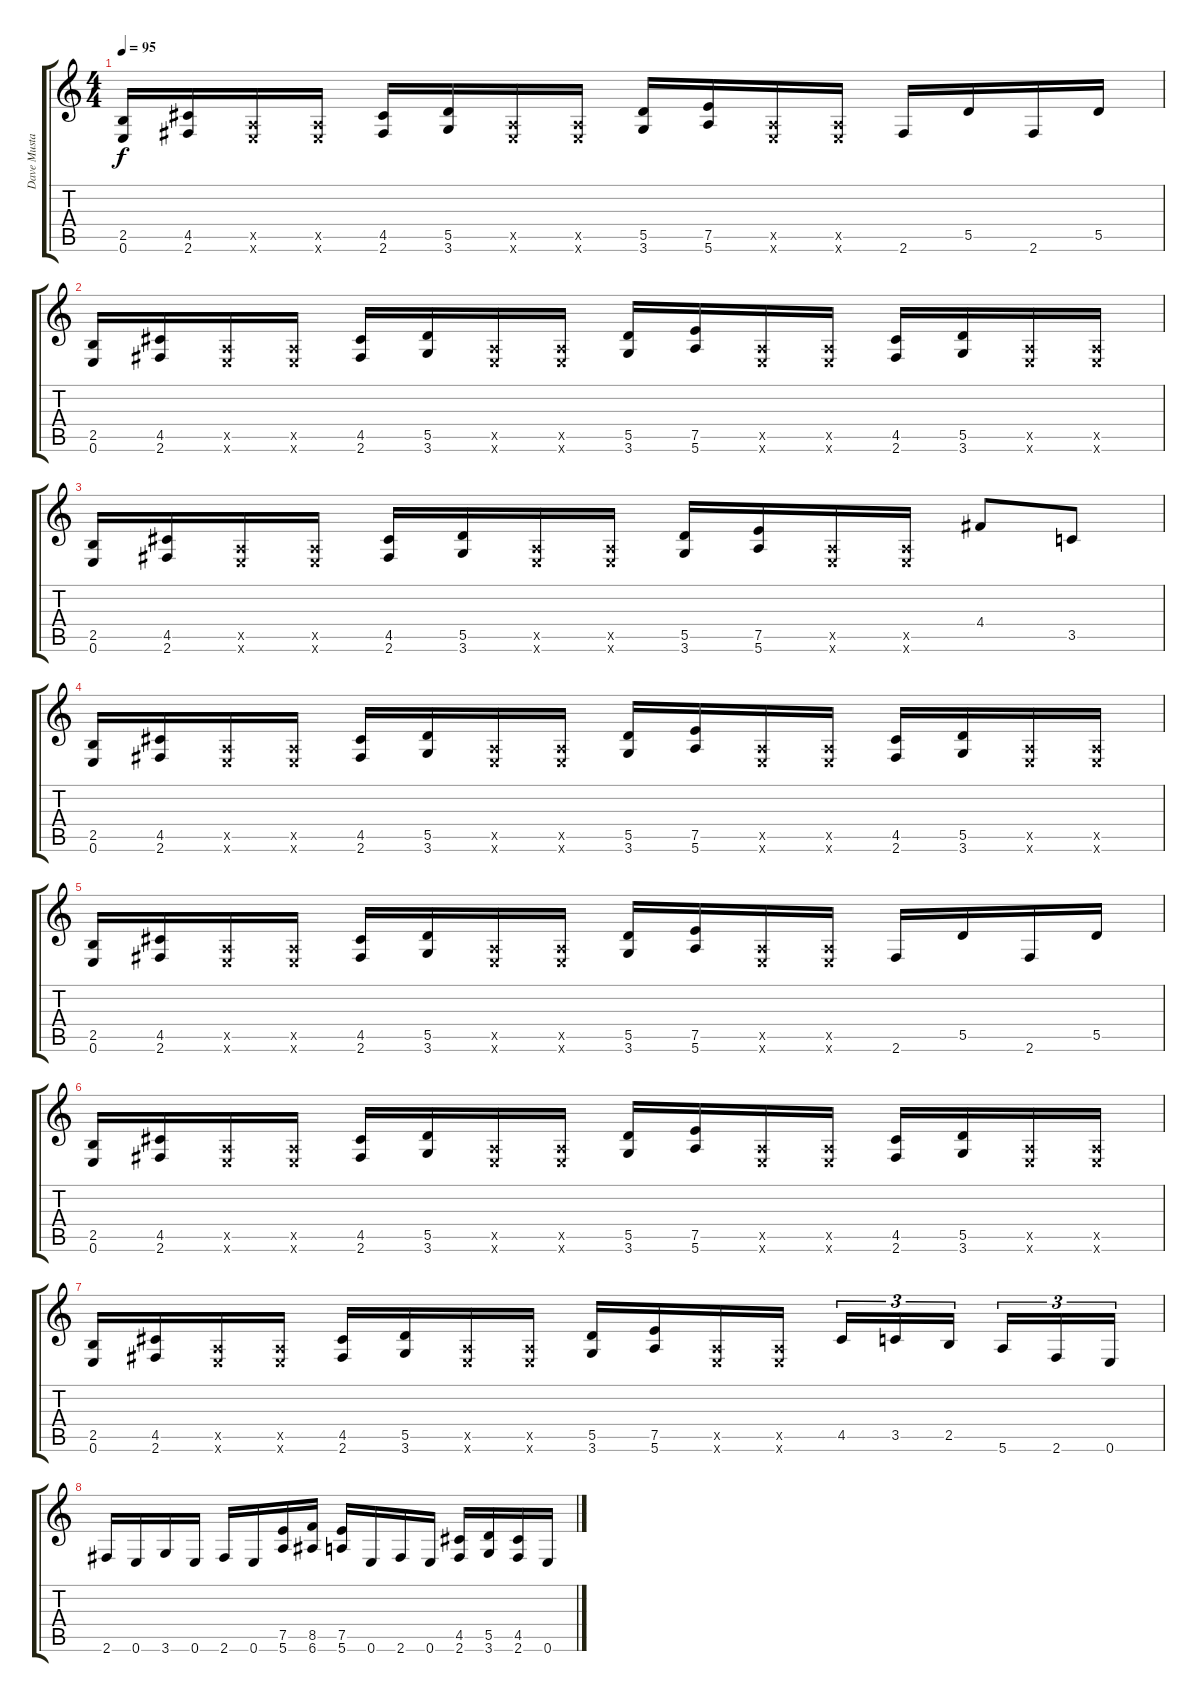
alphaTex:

\track ("Dave Mustaine" "Dave Musta") {instrument distortionguitar}
\staff {score tabs}
\tuning (E4 B3 G3 D3 A2 E2) {hide}
\ts (4 4)
\tempo 95
\clef g2
\ks c
(2.5 0.6).16{dy f} (4.5 2.6).16 (0.5{x} 0.6{x}).16 (0.5{x} 0.6{x}).16 (4.5 2.6).16 (5.5 3.6).16 (0.5{x} 0.6{x}).16 (0.5{x} 0.6{x}).16 (5.5 3.6).16 (7.5 5.6).16 (0.5{x} 0.6{x}).16 (0.5{x} 0.6{x}).16 2.6.16 5.5.16 2.6.16 5.5.16 |
(2.5 0.6).16 (4.5 2.6).16 (0.5{x} 0.6{x}).16 (0.5{x} 0.6{x}).16 (4.5 2.6).16 (5.5 3.6).16 (0.5{x} 0.6{x}).16 (0.5{x} 0.6{x}).16 (5.5 3.6).16 (7.5 5.6).16 (0.5{x} 0.6{x}).16 (0.5{x} 0.6{x}).16 (4.5 2.6).16 (5.5 3.6).16 (0.5{x} 0.6{x}).16 (0.5{x} 0.6{x}).16 |
(2.5 0.6).16 (4.5 2.6).16 (0.5{x} 0.6{x}).16 (0.5{x} 0.6{x}).16 (4.5 2.6).16 (5.5 3.6).16 (0.5{x} 0.6{x}).16 (0.5{x} 0.6{x}).16 (5.5 3.6).16 (7.5 5.6).16 (0.5{x} 0.6{x}).16 (0.5{x} 0.6{x}).16 4.4.8 3.5.8 |
(2.5 0.6).16 (4.5 2.6).16 (0.5{x} 0.6{x}).16 (0.5{x} 0.6{x}).16 (4.5 2.6).16 (5.5 3.6).16 (0.5{x} 0.6{x}).16 (0.5{x} 0.6{x}).16 (5.5 3.6).16 (7.5 5.6).16 (0.5{x} 0.6{x}).16 (0.5{x} 0.6{x}).16 (4.5 2.6).16 (5.5 3.6).16 (0.5{x} 0.6{x}).16 (0.5{x} 0.6{x}).16 |
(2.5 0.6).16 (4.5 2.6).16 (0.5{x} 0.6{x}).16 (0.5{x} 0.6{x}).16 (4.5 2.6).16 (5.5 3.6).16 (0.5{x} 0.6{x}).16 (0.5{x} 0.6{x}).16 (5.5 3.6).16 (7.5 5.6).16 (0.5{x} 0.6{x}).16 (0.5{x} 0.6{x}).16 2.6.16 5.5.16 2.6.16 5.5.16 |
(2.5 0.6).16 (4.5 2.6).16 (0.5{x} 0.6{x}).16 (0.5{x} 0.6{x}).16 (4.5 2.6).16 (5.5 3.6).16 (0.5{x} 0.6{x}).16 (0.5{x} 0.6{x}).16 (5.5 3.6).16 (7.5 5.6).16 (0.5{x} 0.6{x}).16 (0.5{x} 0.6{x}).16 (4.5 2.6).16 (5.5 3.6).16 (0.5{x} 0.6{x}).16 (0.5{x} 0.6{x}).16 |
(2.5 0.6).16 (4.5 2.6).16 (0.5{x} 0.6{x}).16 (0.5{x} 0.6{x}).16 (4.5 2.6).16 (5.5 3.6).16 (0.5{x} 0.6{x}).16 (0.5{x} 0.6{x}).16 (5.5 3.6).16 (7.5 5.6).16 (0.5{x} 0.6{x}).16 (0.5{x} 0.6{x}).16 4.5.16{tu (3 2)} 3.5.16{tu (3 2)} 2.5.16{tu (3 2) beam splitsecondary} 5.6.16{tu (3 2)} 2.6.16{tu (3 2)} 0.6.16{tu (3 2)} |
2.6.16 0.6.16 3.6.16 0.6.16 2.6.16 0.6.16 (7.5 5.6).16 (8.5 6.6).16 (7.5 5.6).16 0.6.16 2.6.16 0.6.16 (4.5 2.6).16 (5.5 3.6).16 (4.5 2.6).16 0.6.16
